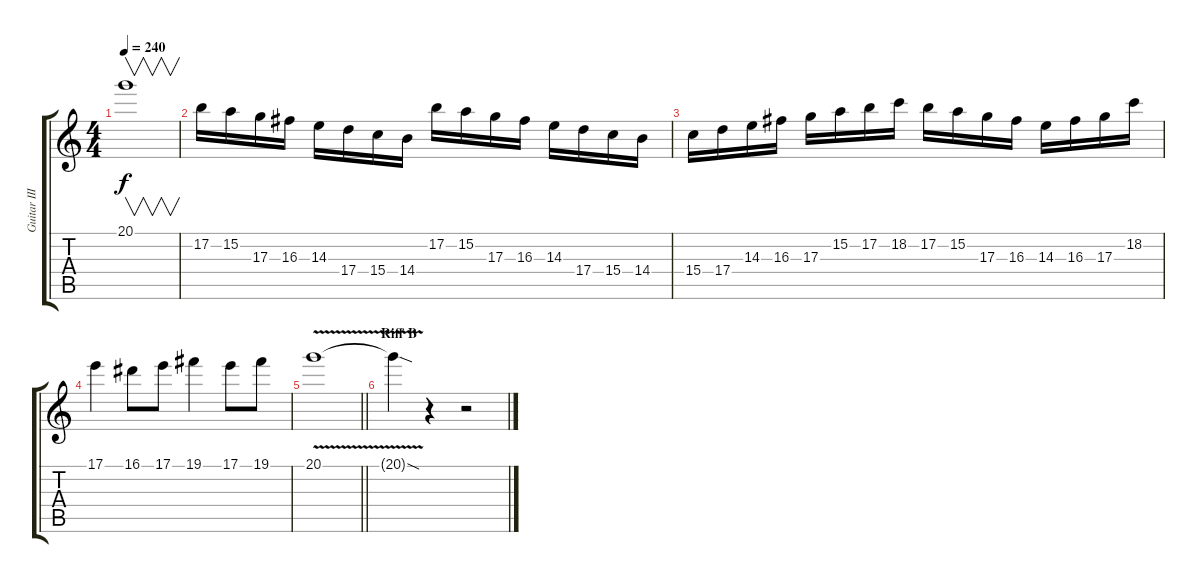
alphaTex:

\track ("Guitar III" "Guitar III") {instrument distortionguitar}
\staff {score tabs}
\tuning (B3 Gb3 D3 A2 E2 B1) {hide}
\ts (4 4)
\tempo 240
\clef g2
\ks c
20.1.1{v dy f} |
17.2.16 15.2.16 17.3.16 16.3.16 14.3.16 17.4.16 15.4.16 14.4.16 17.2.16 15.2.16 17.3.16 16.3.16 14.3.16 17.4.16 15.4.16 14.4.16 |
15.4.16 17.4.16 14.3.16 16.3.16 17.3.16 15.2.16 17.2.16 18.2.16 17.2.16 15.2.16 17.3.16 16.3.16 14.3.16 16.3.16 17.3.16 18.2.16 |
17.1.4 16.1.8 17.1.8 19.1.4 17.1.8 19.1.8 |
\barLineRight lightlight
20.1{v}.1 |
\section ("" "Riff B")
20.1{sod t}.4 r.4 r.2
